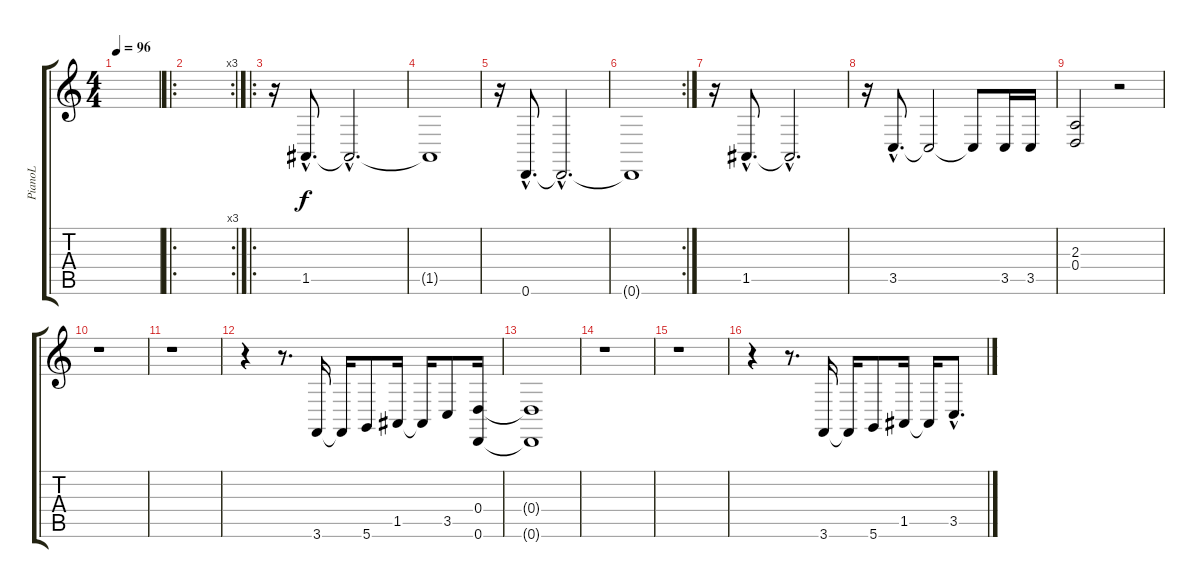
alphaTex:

\track ("PianoL" "PianoL") {instrument acousticgrandpiano}
\staff {score tabs}
\tuning (E4 B3 G3 D3 A2 D2) {hide}
\ts (4 4)
\tempo 96
\clef g2
\ks c
|
\ro
\rc 3
|
\ro
r.16 1.5{hac}.8{d} 1.5{hac t}.2{d} |
1.5{t}.1 |
r.16 0.6{hac}.8{d} 0.6{hac t}.2{d} |
\rc 2
0.6{t}.1 |
r.16 1.5{hac}.8{d} 1.5{hac t}.2{d} |
r.16 3.5{hac}.8{d} 3.5{t}.2 3.5{t}.8 3.5.16 3.5.16 |
(2.3 0.4).2 r.2 |
r.1 |
r.1 |
r.4 r.8{d} 3.6.16 3.6{t}.16 5.6.8 1.5.16 1.5{t}.16 3.5.8 (0.4 0.6).16 |
(0.4{t} 0.6{t}).1 |
r.1 |
r.1 |
r.4 r.8{d} 3.6.16 3.6{t}.16 5.6.8 1.5.16 1.5{t}.16 3.5{hac}.8{d}
